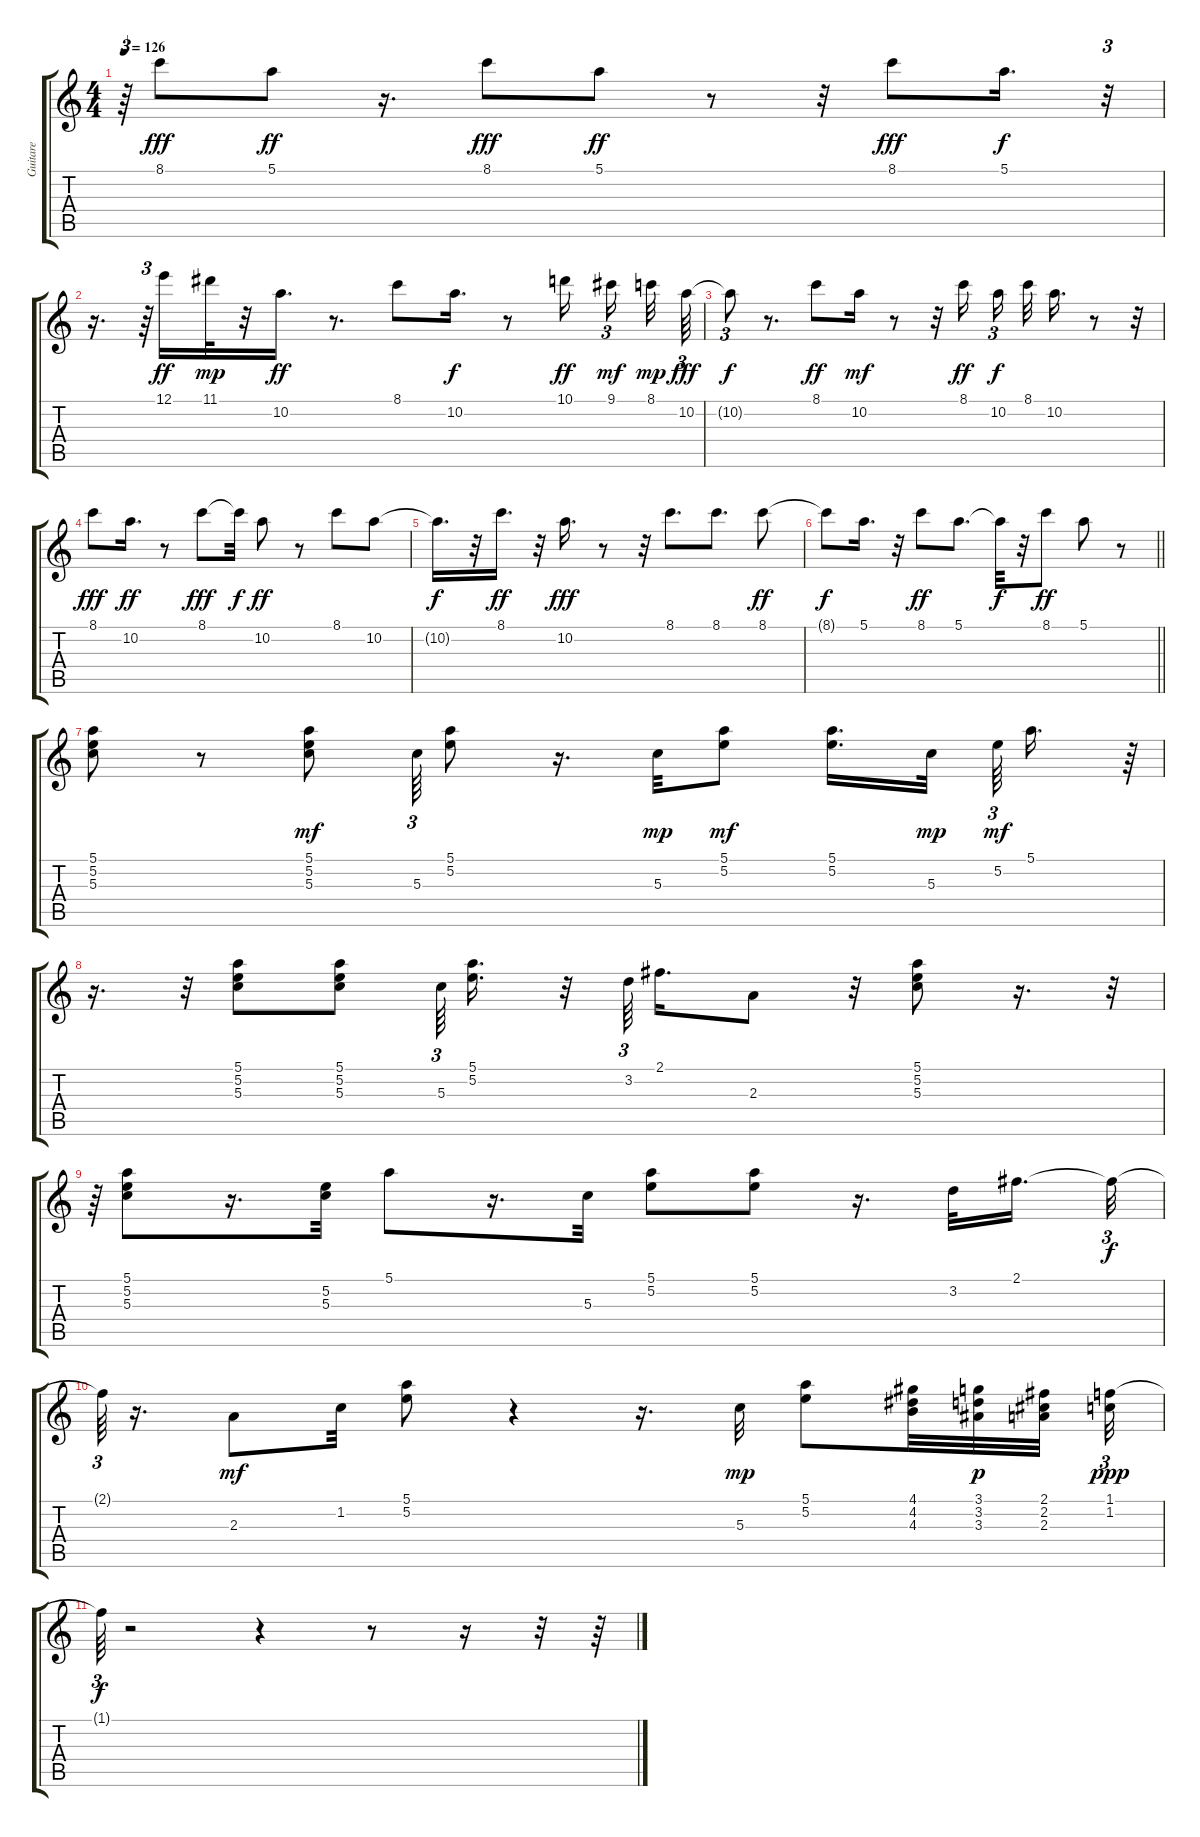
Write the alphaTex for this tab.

\track ("Guitare" "Guitare") {instrument electricguitarjazz}
\staff {score tabs}
\tuning (E4 B3 G3 D3 A2 E2) {hide}
\ts (4 4)
\tempo 126
\clef g2
\ks c
r.64{tu (3 2) dy f} 8.1.8{dy fff} 5.1.8{dy ff} r.16{d} 8.1.8{dy fff} 5.1.8{dy ff} r.8 r.32 8.1.8{dy fff} 5.1.16{d dy f} r.32{tu (3 2)} |
r.16{d} r.64{tu (3 2)} 12.1.16{dy ff} 11.1.32{dy mp} r.32 10.2.16{d dy ff} r.8{d} 8.1.8 10.2.16{d dy f} r.8 10.1.16{dy ff beam splitsecondary} 9.1.16{tu (3 2) dy mf beam splitsecondary} 8.1.32{dy mp} 10.2.64{tu (3 2) dy fff} |
10.2{t}.8{tu (3 2) dy f} r.8{d} 8.1.8{dy ff} 10.2.16{dy mf} r.8 r.32 8.1.16{dy ff beam splitsecondary} 10.2.16{tu (3 2) dy f} 8.1.32 10.2.16{d} r.8 r.32 |
8.1.8{dy fff} 10.2.16{d dy ff} r.8 8.1.8{dy fff} 8.1{t}.32{dy f} 10.2.8{dy ff} r.8 8.1.8 10.2.8 |
10.2{t}.16{d dy f} r.32 8.1.16{d dy ff} r.32 10.2.16{d dy fff} r.8 r.32 8.1.8{d} 8.1.8{d} 8.1.8{dy ff} |
\barLineRight lightlight
8.1{t}.8{dy f} 5.1.16{d} r.32 8.1.8{dy ff} 5.1.8{d} 5.1{t}.32{dy f} r.32 8.1.8{dy ff} 5.1.8 r.8 |
(5.1 5.2 5.3).8 r.8 (5.1 5.2 5.3).8{dy mf} 5.3.64{tu (3 2)} (5.1 5.2).8 r.16{d} 5.3.32{dy mp} (5.1 5.2).8{dy mf} (5.1 5.2).16{d} 5.3.32{dy mp beam splitsecondary} 5.2.64{tu (3 2) dy mf} 5.1.16{d} r.64{tu (3 2)} |
r.16{d} r.32{tu (3 2)} (5.1 5.2 5.3).8 (5.1 5.2 5.3).8 5.3.64{tu (3 2)} (5.1 5.2).16{d} r.32 3.2.64{tu (3 2) beam splitsecondary} 2.1.16{d} 2.3.8 r.32 (5.1 5.2 5.3).8 r.16{d} r.32{tu (3 2)} |
r.64{tu (3 2)} (5.1 5.2 5.3).8 r.16{d} (5.2 5.3).32 5.1.8 r.16{d} 5.3.32 (5.1 5.2).8 (5.1 5.2).8 r.16{d} 3.2.32 2.1.16{d beam splitsecondary} 2.1{t}.32{tu (3 2) dy f} |
2.1{t}.64{tu (3 2)} r.16{d} 2.3.8{dy mf} 1.2.32 (5.1 5.2).8 r.4 r.16{d} 5.3.32{dy mp} (5.1 5.2).8 (4.1 4.2 4.3).32 (3.1 3.2 3.3).32{dy p} (2.1 2.2 2.3).32{beam splitsecondary} (1.1 1.2).32{tu (3 2) dy ppp} |
1.1{t}.64{tu (3 2) dy f} r.2 r.4 r.8 r.16 r.32 r.64
